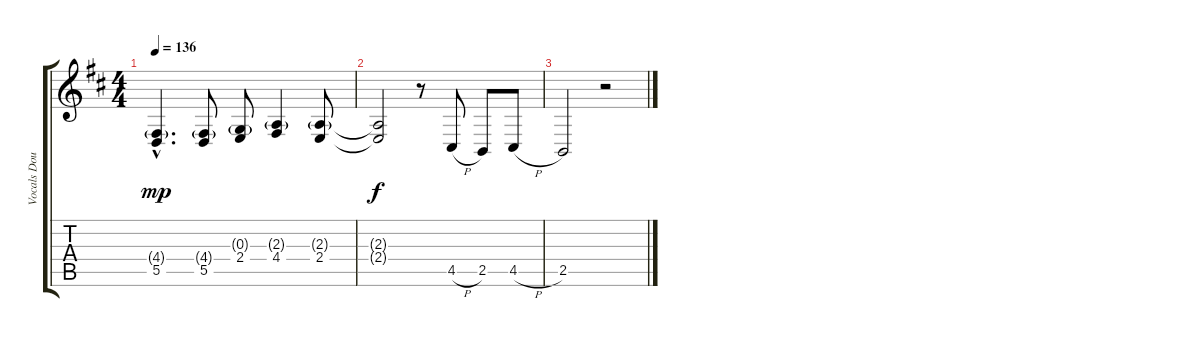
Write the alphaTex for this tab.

\track ("Vocals Double" "Vocals Dou") {instrument altosax}
\staff {score tabs}
\tuning (E4 B3 G3 D3 A2 E2) {hide}
\ts (4 4)
\tempo 136
\clef g2
\ks d
(4.4{g hac} 5.5{hac}).4{d dy mp} (4.4{g} 5.5).8 (0.3{g} 2.4).8 (2.3{g} 4.4).4 (2.3{g} 2.4).8 |
(2.3{t} 2.4{t}).2{dy f} r.8 4.5{h}.8 2.5.8 4.5{h}.8 |
2.5.2 r.2
